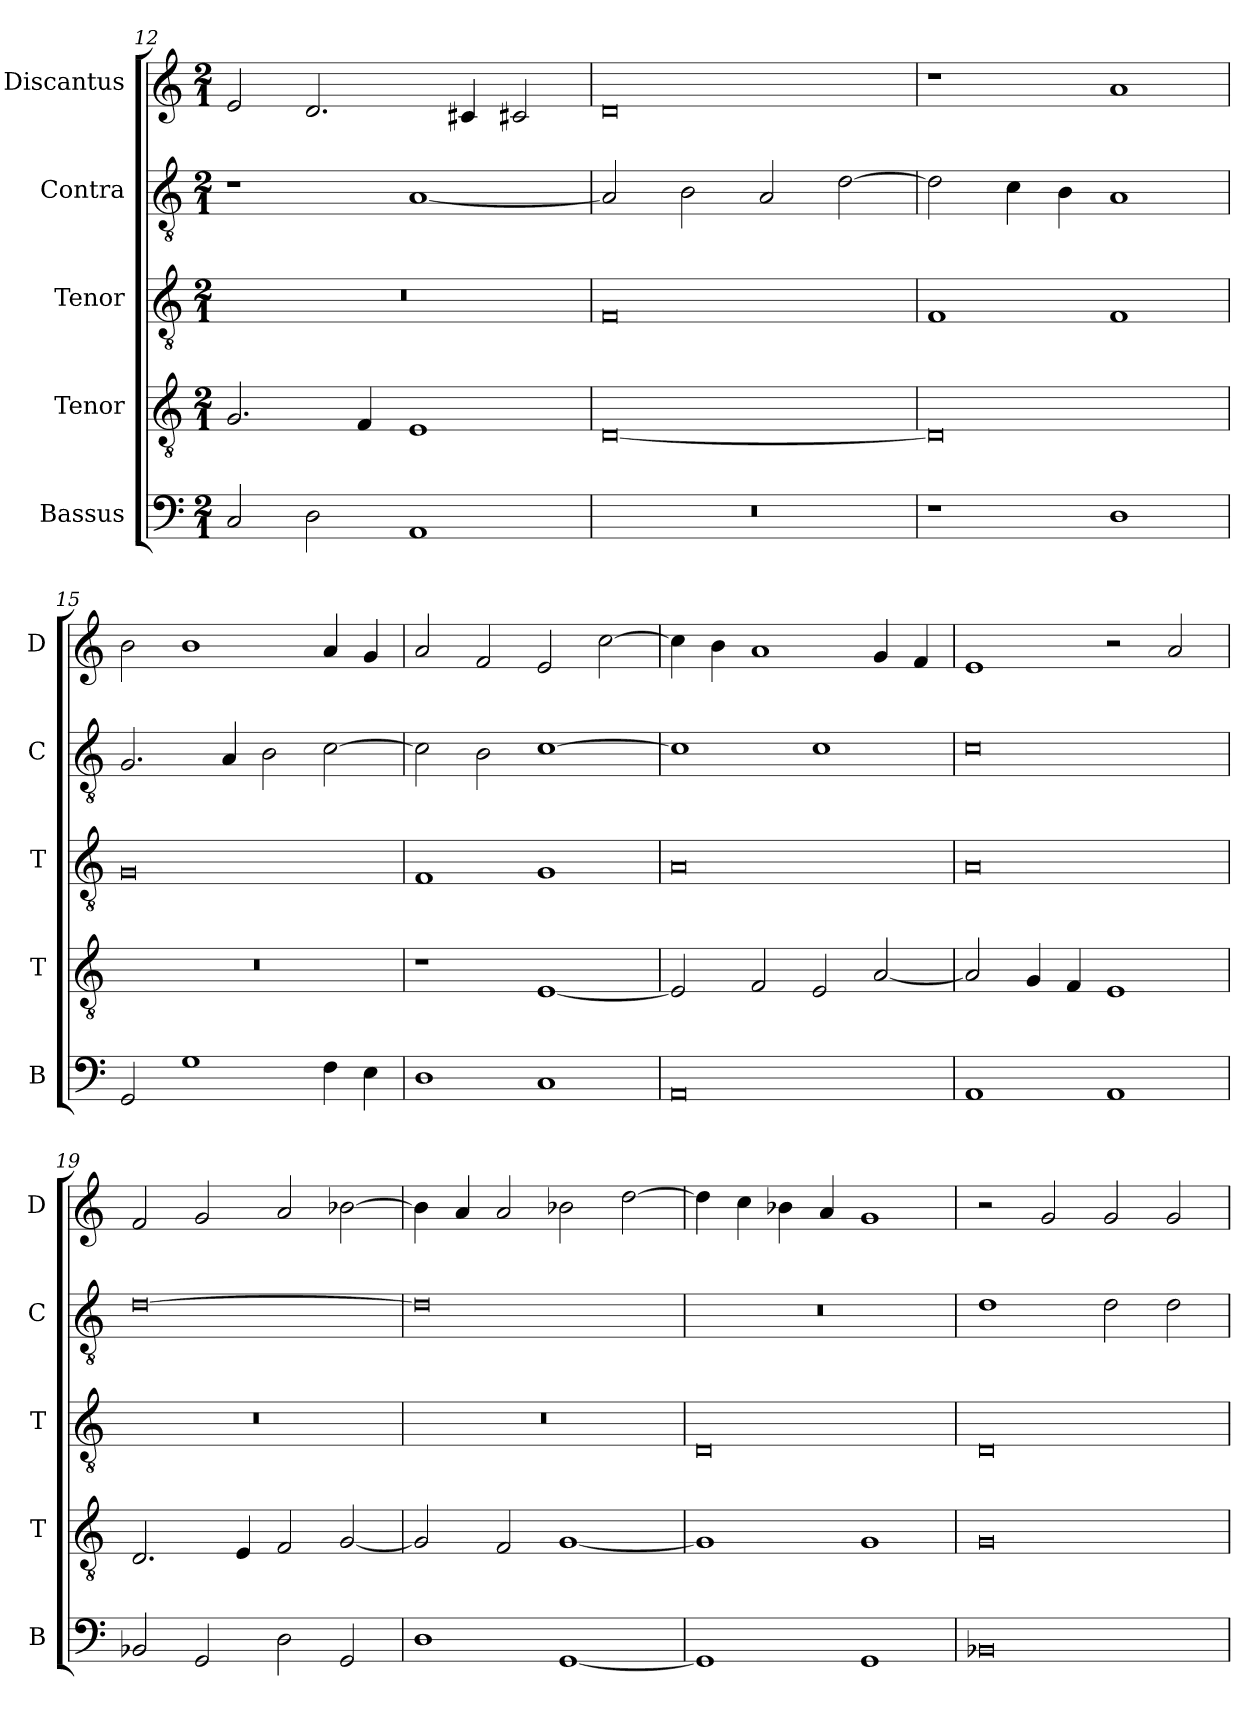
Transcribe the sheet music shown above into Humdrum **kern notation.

**kern	**kern	**kern	**kern	**kern
*part5	*part4	*part3	*part2	*part1
*staff5	*staff4	*staff3	*staff2	*staff1
*I"Bassus	*I"Tenor	*I"Tenor	*I"Contra	*I"Discantus
*I'B	*I'T	*I'T	*I'C	*I'D
*clefF4	*clefGv2	*clefGv2	*clefGv2	*clefG2
*k[]	*k[]	*k[]	*k[]	*k[]
*M2/1	*M2/1	*M2/1	*M2/1	*M2/1
=12	=12	=12	=12	=12
2C/	2.G/	0r	1r	2e/
2D\	.	.	.	2.d/
.	4F/	.	.	.
1AA	1E	.	[1A	.
.	.	.	.	4c#X/
.	.	.	.	2c#X/
=13	=13	=13	=13	=13
0r	[0D	0F	2A/]	0d
.	.	.	2B\	.
.	.	.	2A/	.
.	.	.	[2d\	.
=14	=14	=14	=14	=14
1r	0D]	1F	2d\]	1r
.	.	.	4c\	.
.	.	.	4B\	.
1D	.	1F	1A	1a
=15	=15	=15	=15	=15
2GG/	0r	0G	2.G/	2b\
1G	.	.	.	1b
.	.	.	4A/	.
.	.	.	2B\	.
4F\	.	.	[2c\	4a/
4E\	.	.	.	4g/
=16	=16	=16	=16	=16
1D	1r	1F	2c\]	2a/
.	.	.	2B\	2f/
1C	[1E	1G	[1c	2e/
.	.	.	.	[2cc\
=17	=17	=17	=17	=17
0AA	2E/]	0A	1c]	4cc\]
.	.	.	.	4b\
.	2F/	.	.	1a
.	2E/	.	1c	.
.	[2A/	.	.	4g/
.	.	.	.	4f/
=18	=18	=18	=18	=18
1AA	2A/]	0A	0c	1e
.	4G/	.	.	.
.	4F/	.	.	.
1AA	1E	.	.	2r
.	.	.	.	2a/
=19	=19	=19	=19	=19
2BB-X/	2.D/	0r	[0d	2f/
2GG/	.	.	.	2g/
.	4E/	.	.	.
2D\	2F/	.	.	2a/
2GG/	[2G/	.	.	[2b-X\
=20	=20	=20	=20	=20
1D	2G/]	0r	0d]	4b-\]
.	.	.	.	4a/
.	2F/	.	.	2a/
[1GG	[1G	.	.	2b-X\
.	.	.	.	[2dd\
=21	=21	=21	=21	=21
1GG]	1G]	0D	0r	4dd\]
.	.	.	.	4cc\
.	.	.	.	4b-X\
.	.	.	.	4a/
1GG	1G	.	.	1g
=22	=22	=22	=22	=22
0BB-X	0G	0D	1d	2r
.	.	.	.	2g/
.	.	.	2d\	2g/
.	.	.	2d\	2g/
=	=	=	=	=
*-	*-	*-	*-	*-
